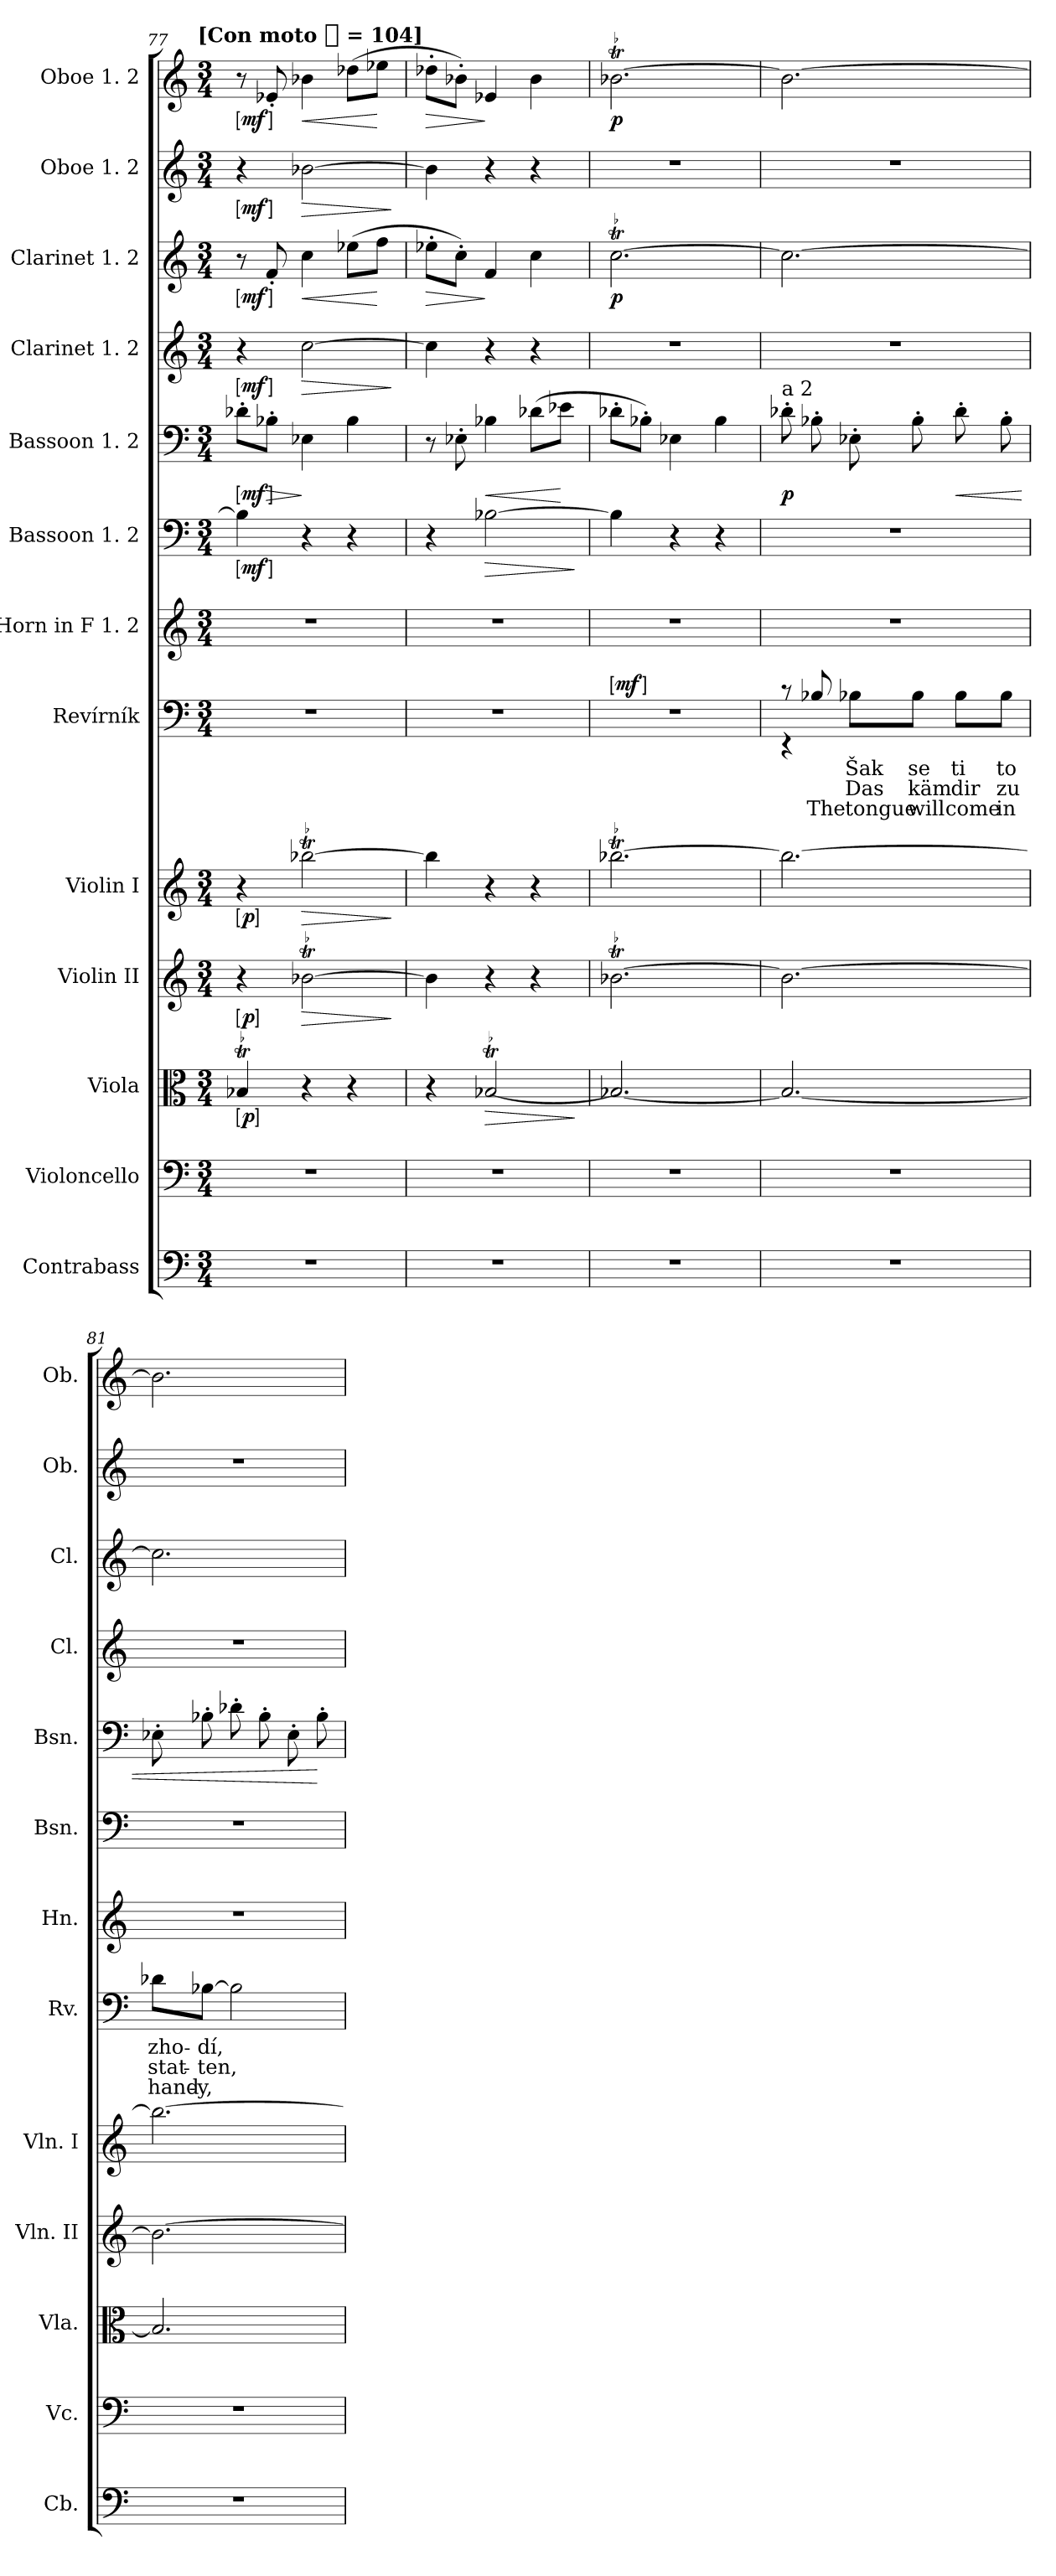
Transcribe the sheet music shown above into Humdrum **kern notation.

**kern	**kern	**kern	**dynam	**kern	**dynam	**kern	**dynam	**kern	**text	**text	**text	**dynam	**kern	**kern	**dynam	**kern	**dynam	**kern	**dynam	**kern	**dynam	**kern	**dynam	**kern	**dynam
*part13	*part12	*part11	*part11	*part10	*part10	*part9	*part9	*part8	*part8	*part8	*part8	*part8	*part7	*part6	*part6	*part5	*part5	*part4	*part4	*part3	*part3	*part2	*part2	*part1	*part1
*staff13	*staff12	*staff11	*staff11	*staff10	*staff10	*staff9	*staff9	*staff8	*staff8	*staff8	*staff8	*staff8	*staff7	*staff6	*staff6	*staff5	*staff5	*staff4	*staff4	*staff3	*staff3	*staff2	*staff2	*staff1	*staff1
*I"Contrabass	*I"Violoncello	*I"Viola	*	*I"Violin II	*	*I"Violin I	*	*I"Revírník	*	*	*	*	*I"Horn in F 1. 2	*I"Bassoon 1. 2	*	*I"Bassoon 1. 2	*	*I"Clarinet 1. 2	*	*I"Clarinet 1. 2	*	*I"Oboe 1. 2	*	*I"Oboe 1. 2	*
*I'Cb.	*I'Vc.	*I'Vla.	*	*I'Vln. II	*	*I'Vln. I	*	*I'Rv.	*	*	*	*	*I'Hn.	*I'Bsn.	*	*I'Bsn.	*	*I'Cl.	*	*I'Cl.	*	*I'Ob.	*	*I'Ob.	*
*clefF4	*clefF4	*clefC3	*	*clefG2	*	*clefG2	*	*clefF4	*	*	*	*	*clefG2	*clefF4	*	*clefF4	*	*clefG2	*	*clefG2	*	*clefG2	*	*clefG2	*
*ITrd7c12	*	*	*	*	*	*	*	*	*	*	*	*	*ITrd4c7	*	*	*	*	*ITrd1c2	*	*ITrd1c2	*	*	*	*	*
*k[]	*k[]	*k[]	*	*k[]	*	*k[]	*	*k[]	*	*	*	*	*k[b-]	*k[]	*	*k[]	*	*k[b-e-]	*	*k[b-e-]	*	*k[]	*	*k[]	*
!!LO:TX:omd:t=[Con moto [quarter] = 104]
*M3/4	*M3/4	*M3/4	*	*M3/4	*	*M3/4	*	*M3/4	*	*	*	*	*M3/4	*M3/4	*	*M3/4	*	*M3/4	*	*M3/4	*	*M3/4	*	*M3/4	*
*MM104	*MM104	*MM104	*	*MM104	*	*MM104	*	*MM104	*	*	*	*	*MM104	*MM104	*	*MM104	*	*MM104	*	*MM104	*	*MM104	*	*MM104	*
=77	=77	=77	=77	=77	=77	=77	=77	=77	=77	=77	=77	=77	=77	=77	=77	=77	=77	=77	=77	=77	=77	=77	=77	=77	=77
!	!	!LO:TR:acc=-	!LO:DY:ed=brack	!	!LO:DY:ed=brack	!	!LO:DY:ed=brack	!	!	!	!	!	!	!	!LO:DY:ed=brack	!	!LO:DY:ed=brack	!	!LO:DY:ed=brack	!	!LO:DY:ed=brack	!	!LO:DY:ed=brack	!	!LO:DY:ed=brack
4%3r	4%3r	4B-jt	p	4r	p	4r	p	4%3r	.	.	.	.	4%3r	4B-ji]	mf	8d-X'L	mf	4r	mf	8r	mf	4r	mf	8r	mf
!	!	!	!	!	!	!	!	!	!	!	!	!	!	!	!	!	!LO:HP:b	!	!	!	!	!	!	!	!
.	.	.	.	.	.	.	.	.	.	.	.	.	.	.	.	8B-X'iJ	>	.	.	8e-'	.	.	.	8e-X'	.
!	!	!	!	!LO:TR:acc=-	!LO:HP:b	!LO:TR:acc=-	!LO:HP:b	!	!	!	!	!	!	!	!	!	!	!	!LO:HP:b	!	!LO:HP:b	!	!LO:HP:b	!	!LO:HP:b
.	.	4r	.	[2b-Xt	>	[2bb-Xt	>	.	.	.	.	.	.	4r	.	4E-X	]	[2b-	>	4b-	<	[2b-X	>	4b-X	<
.	.	4r	.	.	.	.	.	.	.	.	.	.	.	4r	.	4B-	.	.	.	(8dd-XL	.	.	.	(8dd-XL	.
.	.	.	.	.	.	.	.	.	.	.	.	.	.	.	.	.	.	.	.	8ee-J	[	.	.	8ee-XJ	[
.	.	.	.	.	]	.	]	.	.	.	.	.	.	.	.	.	.	.	]	.	.	.	]	.	.
=78	=78	=78	=78	=78	=78	=78	=78	=78	=78	=78	=78	=78	=78	=78	=78	=78	=78	=78	=78	=78	=78	=78	=78	=78	=78
!	!	!	!	!	!	!	!	!	!	!	!	!	!	!	!	!	!	!	!	!	!LO:HP:b	!	!	!	!LO:HP:b
4%3r	4%3r	4r	.	4b-TTT]	.	4bb-TTT]	.	4%3r	.	.	.	.	4%3r	4r	.	8r	.	4b-]	.	8dd-X'L	>	4b-]	.	8dd-X'L	>
.	.	.	.	.	.	.	.	.	.	.	.	.	.	.	.	8E-X'	.	.	.	8b-'J)	.	.	.	8b-X'J)	.
!	!	!LO:TR:acc=-	!LO:HP:b	!	!	!	!	!	!	!	!	!	!	!	!LO:HP:b	!	!LO:HP:b	!	!	!	!	!	!	!	!
.	.	[2B-Xt	>	4r	.	4r	.	.	.	.	.	.	.	[2B-X	>	4B-X	<	4r	.	4e-	]	4r	.	4e-X	]
.	.	.	.	4r	.	4r	.	.	.	.	.	.	.	.	.	(8d-XL	.	4r	.	4b-	.	4r	.	4b-	.
.	.	.	.	.	.	.	.	.	.	.	.	.	.	.	.	8e-XJ	[	.	.	.	.	.	.	.	.
.	.	.	]	.	.	.	.	.	.	.	.	.	.	.	]	.	.	.	.	.	.	.	.	.	.
=79	=79	=79	=79	=79	=79	=79	=79	=79	=79	=79	=79	=79	=79	=79	=79	=79	=79	=79	=79	=79	=79	=79	=79	=79	=79
!	!	!	!	!LO:TR:acc=-	!	!LO:TR:acc=-	!	!	!	!	!	!LO:DY:a:ed=brack	!	!	!	!	!	!	!	!LO:TR:acc=-	!	!	!	!LO:TR:acc=-	!
4%3r	4%3r	2.B-X_	.	[2.b-Xt	.	[2.bb-Xt	.	4%3r	.	.	.	mf	4%3r	4B-]	.	8d-X'L	.	4%3r	.	[2.b-t	p	4%3r	.	[2.b-Xt	p
.	.	.	.	.	.	.	.	.	.	.	.	.	.	.	.	8B-X'J)	.	.	.	.	.	.	.	.	.
.	.	.	.	.	.	.	.	.	.	.	.	.	.	4r	.	4E-X	.	.	.	.	.	.	.	.	.
.	.	.	.	.	.	.	.	.	.	.	.	.	.	4r	.	4B-	.	.	.	.	.	.	.	.	.
=80	=80	=80	=80	=80	=80	=80	=80	=80	=80	=80	=80	=80	=80	=80	=80	=80	=80	=80	=80	=80	=80	=80	=80	=80	=80
*	*	*	*	*	*	*	*	*^	*	*	*	*	*	*	*	*	*	*	*	*	*	*	*	*	*
!	!	!	!	!	!	!	!	!	!	!	!	!	!	!	!	!	!LO:TX:a:t=a 2	!	!	!	!	!	!	!	!	!
4%3r	4%3r	2.B-_	.	2.b-_	.	2.bb-_	.	8rc	4rEE	.	.	.	.	4%3r	4%3r	.	8d-X'	p	4%3r	.	2.b-_	.	4%3r	.	2.b-_	.
.	.	.	.	.	.	.	.	8B-X!/	.	.	.	The	.	.	.	.	8B-X'	.	.	.	.	.	.	.	.	.
!	!	!	!	!	!	!	!	!	!	!	!LO:LY:i	!	!	!	!	!	!	!	!	!	!	!	!	!	!	!
.	.	.	.	.	.	.	.	8B-X\L	2ryy	Šak	Das	tongue	.	.	.	.	8E-X'	.	.	.	.	.	.	.	.	.
!	!	!	!	!	!	!	!	!	!	!	!LO:LY:i	!	!	!	!	!	!	!	!	!	!	!	!	!	!	!
.	.	.	.	.	.	.	.	8B-\J	.	se	käm	will	.	.	.	.	8B-'	.	.	.	.	.	.	.	.	.
!	!	!	!	!	!	!	!	!	!	!	!LO:LY:i	!	!	!	!	!	!	!LO:HP:b	!	!	!	!	!	!	!	!
.	.	.	.	.	.	.	.	8B-\L	.	ti	dir	come	.	.	.	.	8d-'	<	.	.	.	.	.	.	.	.
!	!	!	!	!	!	!	!	!	!	!	!LO:LY:i	!	!	!	!	!	!	!	!	!	!	!	!	!	!	!
.	.	.	.	.	.	.	.	8B-\J	.	to	zu	in	.	.	.	.	8B-'	.	.	.	.	.	.	.	.	.
*	*	*	*	*	*	*	*	*v	*v	*	*	*	*	*	*	*	*	*	*	*	*	*	*	*	*	*
=81	=81	=81	=81	=81	=81	=81	=81	=81	=81	=81	=81	=81	=81	=81	=81	=81	=81	=81	=81	=81	=81	=81	=81	=81	=81
!	!	!	!	!	!	!	!	!	!	!LO:LY:i	!	!	!	!	!	!	!	!	!	!	!	!	!	!	!
4%3r	4%3r	2.B-TTT]	.	2.b-TTT_	.	2.bb-TTT_	.	8d-X\L	zho-	stat-	hand-	.	4%3r	4%3r	.	8E-X'	.	4%3r	.	2.b-TTT]	.	4%3r	.	2.b-TTT]	.
!	!	!	!	!	!	!	!	!	!	!LO:LY:i	!	!	!	!	!	!	!	!	!	!	!	!	!	!	!
.	.	.	.	.	.	.	.	[8B-X\J	-dí,	-ten,	-y,	.	.	.	.	8B-X'	.	.	.	.	.	.	.	.	.
.	.	.	.	.	.	.	.	2B-]	.	.	.	.	.	.	.	8d-X'	.	.	.	.	.	.	.	.	.
.	.	.	.	.	.	.	.	.	.	.	.	.	.	.	.	8B-'	.	.	.	.	.	.	.	.	.
.	.	.	.	.	.	.	.	.	.	.	.	.	.	.	.	8E-'	.	.	.	.	.	.	.	.	.
.	.	.	.	.	.	.	.	.	.	.	.	.	.	.	.	8B-'	[	.	.	.	.	.	.	.	.
=	=	=	=	=	=	=	=	=	=	=	=	=	=	=	=	=	=	=	=	=	=	=	=	=	=
*-	*-	*-	*-	*-	*-	*-	*-	*-	*-	*-	*-	*-	*-	*-	*-	*-	*-	*-	*-	*-	*-	*-	*-	*-	*-
